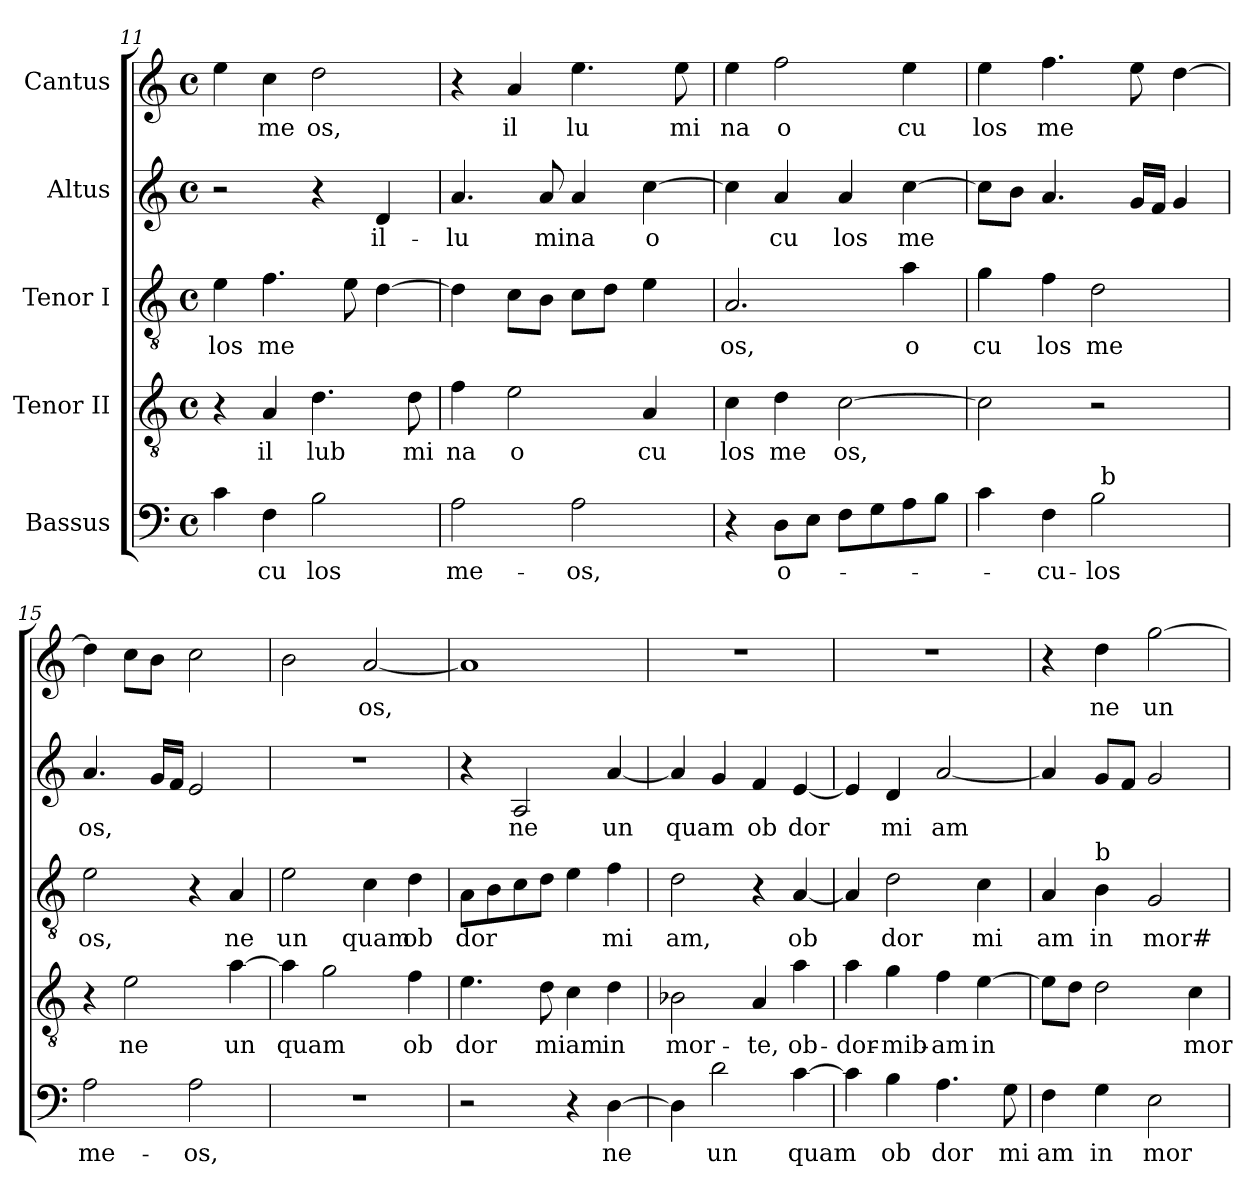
**kern	**text	**kern	**text	**kern	**text	**kern	**text	**kern	**text
*part5	*part5	*part4	*part4	*part3	*part3	*part2	*part2	*part1	*part1
*staff5	*staff5	*staff4	*staff4	*staff3	*staff3	*staff2	*staff2	*staff1	*staff1
*I"Bassus	*	*I"Tenor II	*	*I"Tenor I	*	*I"Altus	*	*I"Cantus	*
*clefF4	*	*clefGv2	*	*clefGv2	*	*clefG2	*	*clefG2	*
*M4/4	*	*M4/4	*	*M4/4	*	*M4/4	*	*M4/4	*
*met(c)	*	*met(c)	*	*met(c)	*	*met(c)	*	*met(c)	*
=11	=11	=11	=11	=11	=11	=11	=11	=11	=11
!	!	!	!	!	!LO:LY:b:cj	!	!	!	!
4c\	.	4r	.	4e\	los	2r	.	4ee\	.
!	!LO:LY:b:cj	!	!LO:LY:b:cj	!	!LO:LY:b	!	!	!	!LO:LY:b:cj
4F\	cu	4A/	il	4.f\	me	.	.	4cc\	me
!	!LO:LY:b:cj	!	!LO:LY:b:cj	!	!	!	!	!	!LO:LY:b:cj
2B\	los	4.d\	lub	.	.	4r	.	2dd\	os,
.	.	.	.	8e\	.	.	.	.	.
!	!	!	!	!	!	!	!LO:LY:b:cj	!	!
.	.	.	.	[>4d\	.	4d/	il-	.	.
!	!	!	!LO:LY:b:cj	!	!	!	!	!	!
.	.	8d\	mi	.	.	.	.	.	.
!!LO:LB:g=z
=12	=12	=12	=12	=12	=12	=12	=12	=12	=12
!	!LO:LY:b:cj	!	!LO:LY:b:cj	!	!	!	!LO:LY:b:cj	!	!
*	*	*	*	*^	*	*	*	*	*
2A\	me-	4f\	na	4d\]	8...ryy	.	4.a/	-lu	4r	.
.	.	.	.	.	2ryy	.	.	.	.	.
!	!	!	!LO:LY:b:cj	!	!	!	!	!	!	!LO:LY:b:cj
.	.	2e\	o	8c\L	.	.	.	.	4a/	il
!	!	!	!	!	!	!	!	!LO:LY:b:cj	!	!
.	.	.	.	8B\J	.	.	8a/	mina	.	.
!	!LO:LY:b:cj	!	!	!	!	!	!	!	!	!LO:LY:b:cj
2A\	-os,	.	.	8c\L	.	.	4a/	.	4.ee\	lu
.	.	.	.	8d\J	.	.	.	.	.	.
.	.	.	.	.	4ryy	.	.	.	.	.
!	!	!	!LO:LY:b:cj	!	!	!	!	!LO:LY:b:cj	!	!
.	.	4A/	cu	4e\	.	.	[>4cc\	o	.	.
!	!	!	!	!	!	!	!	!	!	!LO:LY:b:cj
.	.	.	.	.	.	.	.	.	8ee\	mi
.	.	.	.	.	64ryy	.	.	.	.	.
=13	=13	=13	=13	=13	=13	=13	=13	=13	=13	=13
!	!	!	!LO:LY:b:cj	!	!	!LO:LY:b:cj	!	!	!	!LO:LY:b:cj
*	*	*	*	*v	*v	*	*	*	*	*
4r	.	4c\	los	2.A/	os,	4cc\]	.	4ee\	na
!	!LO:LY:b:cj	!	!LO:LY:b:cj	!	!	!	!LO:LY:b:cj	!	!LO:LY:b:cj
8D\L	o-	4d\	me	.	.	4a/	cu	2ff\	o
8E\J	.	.	.	.	.	.	.	.	.
!	!	!	!LO:LY:b:cj	!	!	!	!LO:LY:b:cj	!	!
8F\L	.	[>2c\	os,	.	.	4a/	los	.	.
8G\	.	.	.	.	.	.	.	.	.
!	!	!	!	!	!LO:LY:b:cj	!	!LO:LY:b	!	!LO:LY:b:cj
8A\	.	.	.	4a\	o	[>4cc\	me	4ee\	cu
8B\J	.	.	.	.	.	.	.	.	.
=14	=14	=14	=14	=14	=14	=14	=14	=14	=14
!	!	!	!	!	!LO:LY:b:cj	!	!	!	!LO:LY:b:cj
*^	*	*	*	*	*	*	*	*	*
4c\	2ryy	.	2c\]	.	4g\	cu	8cc\L]	.	4ee\	los
.	.	.	.	.	.	.	8b\J	.	.	.
!	!	!LO:LY:b:cj	!	!	!	!LO:LY:b:cj	!	!	!	!LO:LY:b
4F\	.	-cu-	.	.	4f\	los	4.a/	.	4.ff\	me
!	!	!LO:LY:b:cj	!	!	!	!LO:LY:b:cj	!	!	!	!
2B\	64ryy	-los	2r	.	2d\	me	.	.	.	.
!	!LO:TX:a:t=b	!	!	!	!	!	!	!	!	!
.	4ryy	.	.	.	.	.	.	.	.	.
.	.	.	.	.	.	.	16g/L	.	8ee\	.
.	.	.	.	.	.	.	16f/J	.	.	.
.	.	.	.	.	.	.	4g/	.	[>4dd\	.
.	8...ryy	.	.	.	.	.	.	.	.	.
=15	=15	=15	=15	=15	=15	=15	=15	=15	=15	=15
!	!	!LO:LY:b:cj	!	!	!	!LO:LY:b:cj	!	!LO:LY:b	!	!
*v	*v	*	*	*	*	*	*	*	*	*
2A\	me-	4r	.	2e\	os,	4.a/	os,	4dd\]	.
!	!	!	!LO:LY:b:cj	!	!	!	!	!	!
.	.	2e\	ne	.	.	.	.	8cc\L	.
.	.	.	.	.	.	16g/L	.	8b\J	.
.	.	.	.	.	.	16f/J	.	.	.
!	!LO:LY:b:cj	!	!	!	!	!	!	!	!
2A\	-os,	.	.	4r	.	2e/	.	2cc\	.
!	!	!	!LO:LY:b	!	!LO:LY:b:cj	!	!	!	!
.	.	[>4a\	un	4A/	ne	.	.	.	.
=16	=16	=16	=16	=16	=16	=16	=16	=16	=16
!	!	!	!LO:LY:b	!	!LO:LY:b:cj	!	!	!	!
1r	.	4a\]	quam	2e\	un	1r	.	2b\	.
.	.	2g\	.	.	.	.	.	.	.
!	!	!	!	!	!LO:LY:b:cj	!	!	!	!LO:LY:b:cj
.	.	.	.	4c\	quam	.	.	[<2a/	os,
!	!	!	!LO:LY:b:cj	!	!LO:LY:b:cj	!	!	!	!
.	.	4f\	ob	4d\	ob	.	.	.	.
=17	=17	=17	=17	=17	=17	=17	=17	=17	=17
!	!	!	!LO:LY:b:cj	!	!LO:LY:b	!	!	!	!
2r	.	4.e\	dor	8A\L	dor	4r	.	1a]	.
.	.	.	.	8B\	.	.	.	.	.
!	!	!	!	!	!	!	!LO:LY:b:cj	!	!
.	.	.	.	8c\	.	2A/	ne	.	.
!	!	!	!LO:LY:b	!	!	!	!	!	!
.	.	8d\	miam	8d\J	.	.	.	.	.
4r	.	4c\	.	4e\	.	.	.	.	.
!	!LO:LY:b:cj	!	!LO:LY:b:cj	!	!LO:LY:b:cj	!	!LO:LY:b	!	!
[>4D\	ne	4d\	in	4f\	mi	[>4a/	un	.	.
!!LO:PB:g=z
=18	=18	=18	=18	=18	=18	=18	=18	=18	=18
!	!	!	!LO:LY:b:cj	!	!LO:LY:b:cj	!	!LO:LY:b	!	!
4D\]	.	2B-X\	mor-	2d\	am,	4a/]	quam	1r	.
!	!LO:LY:b:cj	!	!	!	!	!	!	!	!
2d\	un	.	.	.	.	4g/	.	.	.
!	!	!	!LO:LY:b:cj	!	!	!	!LO:LY:b:cj	!	!
.	.	4A/	-te,	4r	.	4f/	ob	.	.
!	!LO:LY:b	!	!LO:LY:b:cj	!	!LO:LY:b:cj	!	!LO:LY:b	!	!
[>4c\	quam	4a\	ob-	[<4A/	ob	[<4e/	dor	.	.
=19	=19	=19	=19	=19	=19	=19	=19	=19	=19
!	!	!	!LO:LY:b:cj	!	!	!	!	!	!
4c\]	.	4a\	-dor-	4A/]	.	4e/]	.	1r	.
!	!LO:LY:b:cj	!	!LO:LY:b:rj	!	!LO:LY:b:cj	!	!LO:LY:b:cj	!	!
4B\	ob	4g\	-mib-	2d\	dor	4d/	mi	.	.
!	!LO:LY:b:cj	!	!LO:LY:b:cj	!	!	!	!LO:LY:b	!	!
4.A\	dor	4f\	-am	.	.	[<2a/	am	.	.
!	!	!	!LO:LY:b:cj	!	!LO:LY:b:cj	!	!	!	!
.	.	[>4e\	in	4c\	mi	.	.	.	.
!	!LO:LY:b:cj	!	!	!	!	!	!	!	!
8G\	mi	.	.	.	.	.	.	.	.
=20	=20	=20	=20	=20	=20	=20	=20	=20	=20
!	!LO:LY:b:cj	!	!	!	!LO:LY:b:cj	!	!	!	!
4F\	am	8e\L]	.	4A/	am	4a/]	.	4r	.
.	.	8d\J	.	.	.	.	.	.	.
!	!	!	!	!LO:TX:a:t=b	!	!	!	!	!
!	!LO:LY:b:cj	!	!	!	!LO:LY:b:cj	!	!	!	!LO:LY:b:cj
4G\	in	2d\	.	4B\	in	8g/L	.	4dd\	ne
.	.	.	.	.	.	8f/J	.	.	.
!	!LO:LY:b:cj	!	!	!	!LO:LY:b:cj	!	!	!	!LO:LY:b
2E\	mor	.	.	2G/	mor#	2g/	.	[>2gg\	un
!	!	!	!LO:LY:b:cj	!	!	!	!	!	!
.	.	4c\	mor-	.	.	.	.	.	.
=	=	=	=	=	=	=	=	=	=
*-	*-	*-	*-	*-	*-	*-	*-	*-	*-
